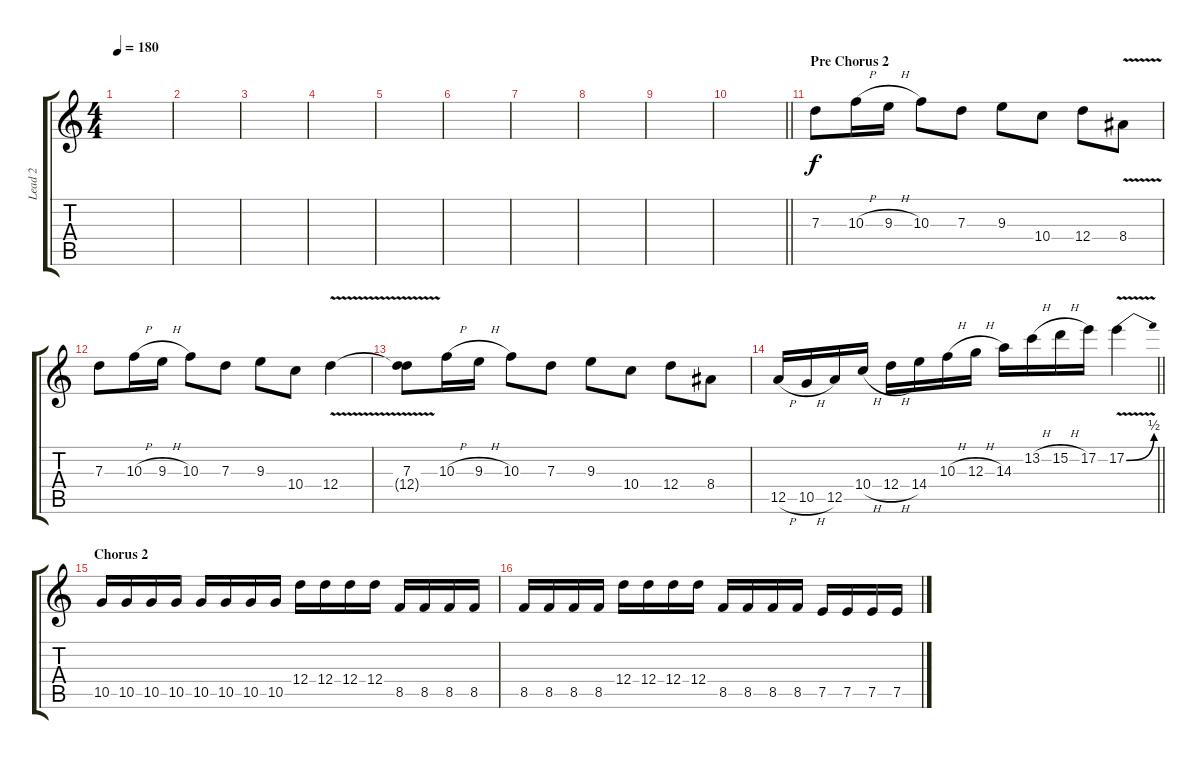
\track ("Lead 2" "Lead 2") {instrument distortionguitar}
\staff {score tabs}
\tuning (E4 B3 G3 D3 A2 D2) {hide}
\ts (4 4)
\tempo 180
\clef g2
\ks c
|
|
|
|
|
|
|
|
|
\barLineRight lightlight
|
\section ("" "Pre Chorus 2")
7.3.8{volume 16} 10.3{h}.16 9.3{h}.16 10.3.8 7.3.8 9.3.8 10.4.8 12.4.8 8.4{v}.8 |
7.3.8 10.3{h}.16 9.3{h}.16 10.3.8 7.3.8 9.3.8 10.4.8 12.4{v}.4 |
(7.3 12.4{t}).8 10.3{h}.16 9.3{h}.16 10.3.8 7.3.8 9.3.8 10.4.8 12.4.8 8.4.8 |
\barLineRight lightlight
12.5{h}.16 10.5{h}.16 12.5.16 10.4{h}.16 12.4{h}.16 14.4.16 10.3{h}.16 12.3{h}.16 14.3.16 13.2{h}.16 15.2{h}.16 17.2.16 17.2{be (bend 0 0 60 2) v}.4 |
\section ("" "Chorus 2")
10.5.16 10.5.16 10.5.16 10.5.16 10.5.16 10.5.16 10.5.16 10.5.16 12.4.16 12.4.16 12.4.16 12.4.16 8.5.16 8.5.16 8.5.16 8.5.16 |
8.5.16 8.5.16 8.5.16 8.5.16 12.4.16 12.4.16 12.4.16 12.4.16 8.5.16 8.5.16 8.5.16 8.5.16 7.5.16 7.5.16 7.5.16 7.5.16
